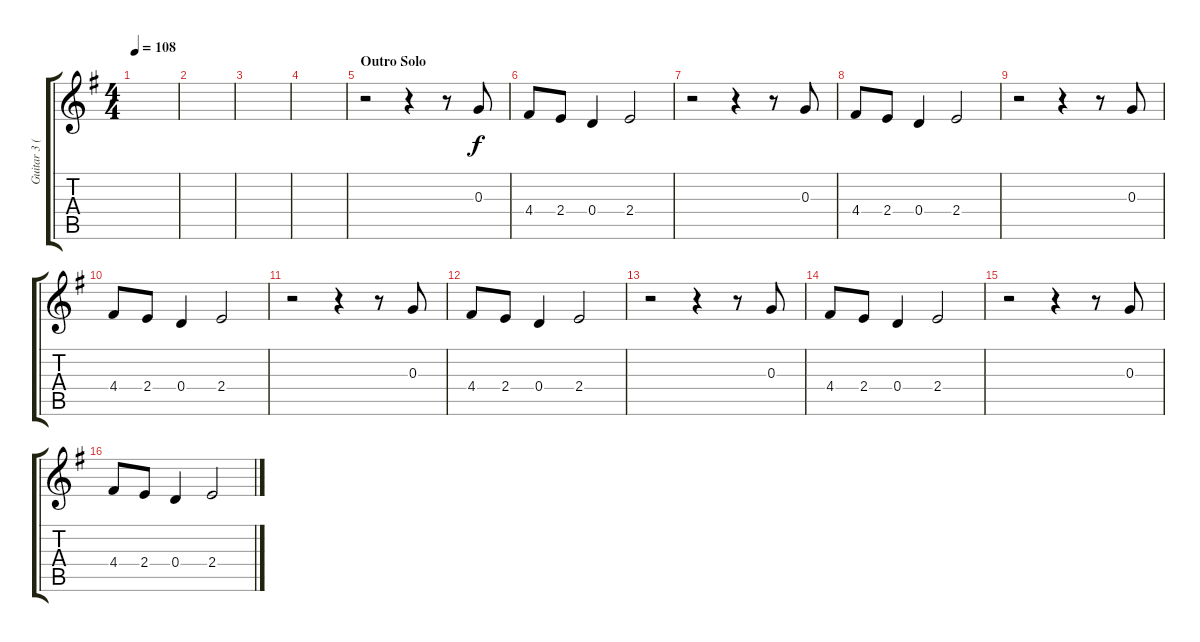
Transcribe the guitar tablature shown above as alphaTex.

\track ("Guitar 3 (Clean)" "Guitar 3 (") {instrument electricguitarclean}
\staff {score tabs}
\tuning (E4 B3 G3 D3 A2 E2) {hide}
\ts (4 4)
\tempo 108
\clef g2
\ks g
|
|
|
|
\section ("" "Outro Solo")
r.2 r.4 r.8 0.3.8 |
4.4.8 2.4.8 0.4.4 2.4.2 |
r.2 r.4 r.8 0.3.8 |
4.4.8 2.4.8 0.4.4 2.4.2 |
r.2 r.4 r.8 0.3.8 |
4.4.8 2.4.8 0.4.4 2.4.2 |
r.2 r.4 r.8 0.3.8 |
4.4.8 2.4.8 0.4.4 2.4.2 |
r.2 r.4 r.8 0.3.8 |
4.4.8 2.4.8 0.4.4 2.4.2 |
r.2 r.4 r.8 0.3.8 |
4.4.8 2.4.8 0.4.4 2.4.2
